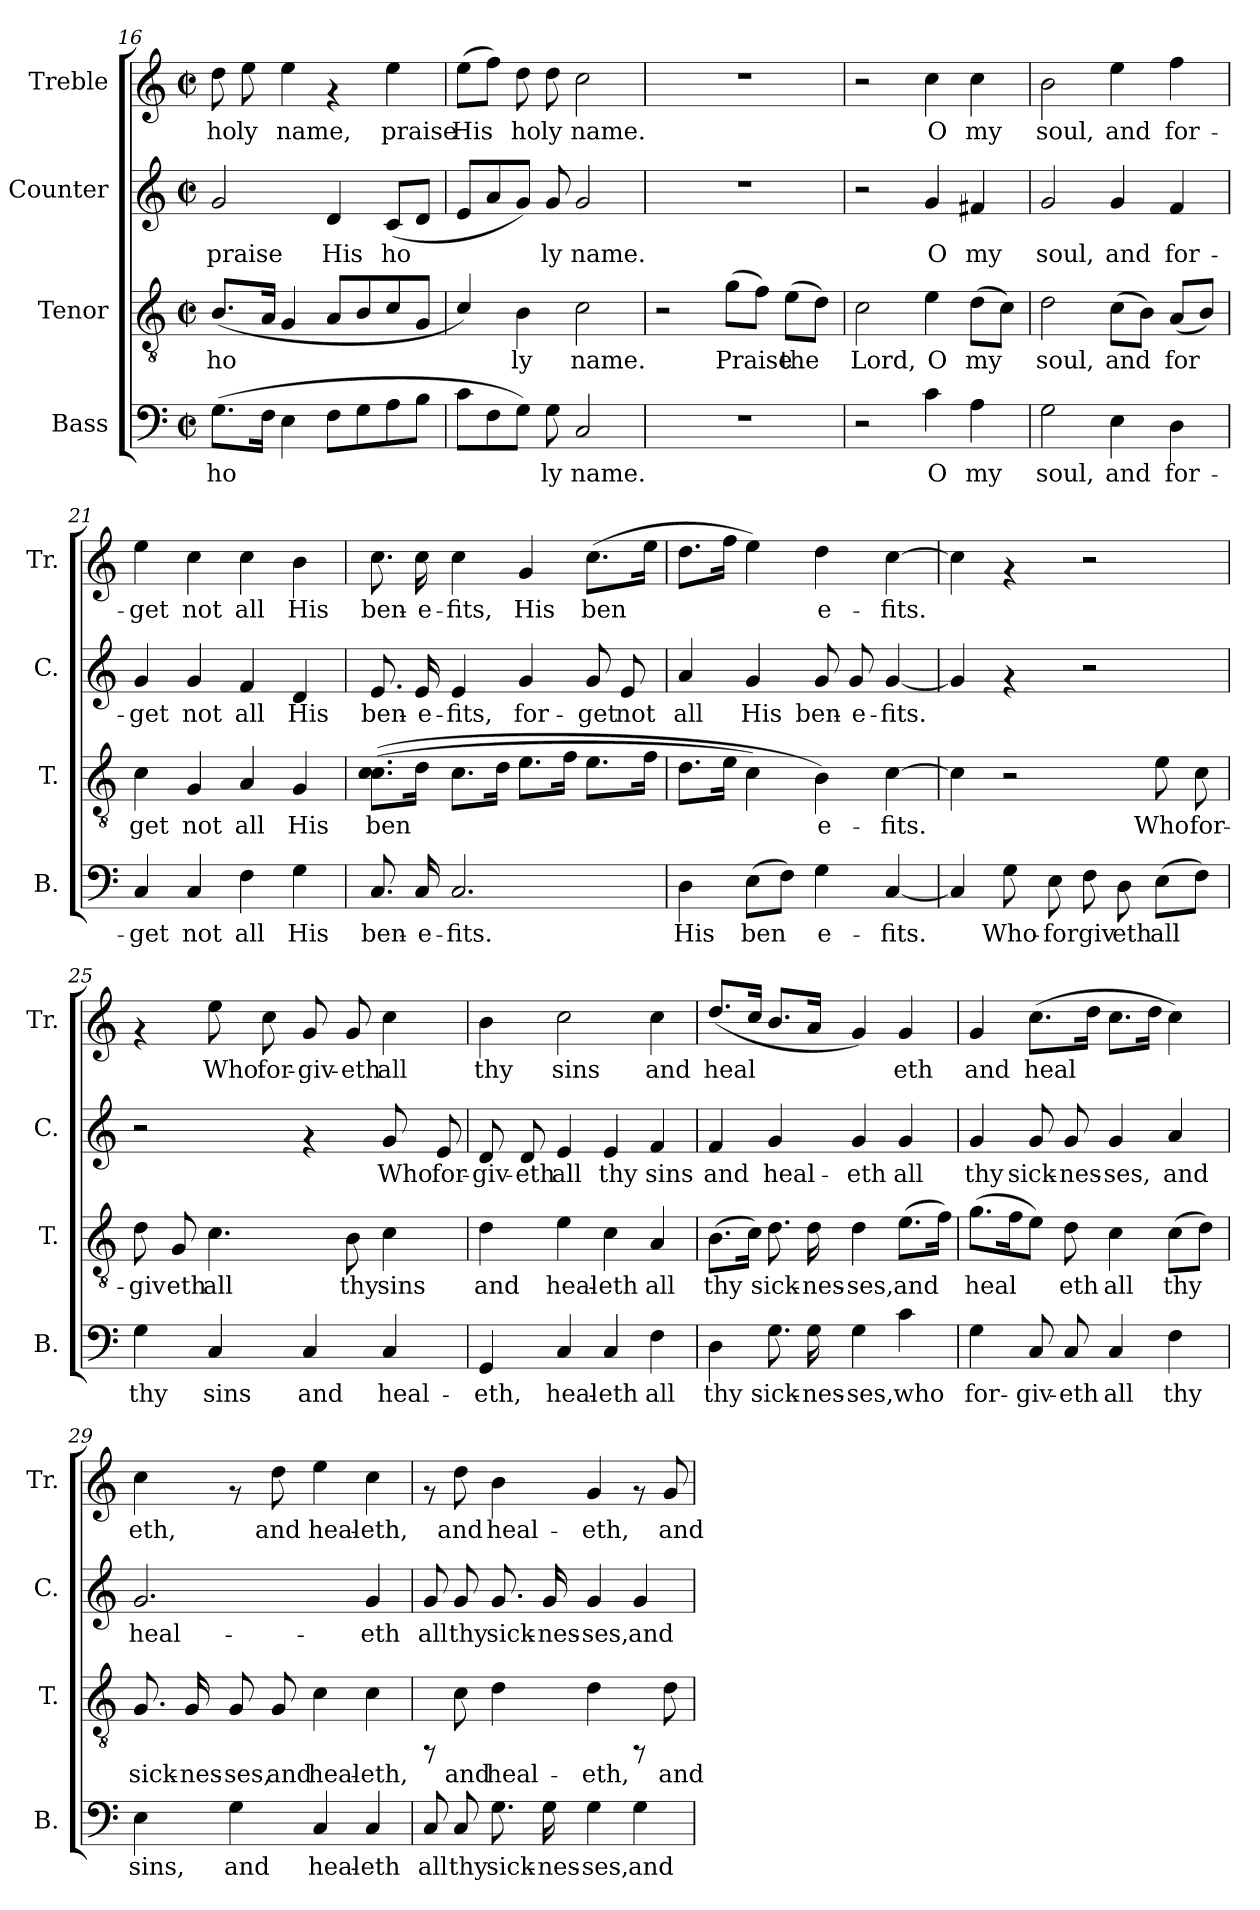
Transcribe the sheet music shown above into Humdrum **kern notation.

**kern	**text	**kern	**text	**kern	**text	**kern	**text
*part4	*part4	*part3	*part3	*part2	*part2	*part1	*part1
*staff4	*staff4	*staff3	*staff3	*staff2	*staff2	*staff1	*staff1
*I"Bass	*	*I"Tenor	*	*I"Counter	*	*I"Treble	*
*I'B.	*	*I'T.	*	*I'C.	*	*I'Tr.	*
!!LO:PB:g=z
*clefF4	*	*clefGv2	*	*clefG2	*	*clefG2	*
*k[]	*	*k[]	*	*k[]	*	*k[]	*
*C:	*	*C:	*	*C:	*	*C:	*
*M2/2	*	*M2/2	*	*M2/2	*	*M2/2	*
*met(c|)	*	*met(c|)	*	*met(c|)	*	*met(c|)	*
=16	=16	=16	=16	=16	=16	=16	=16
!	!LO:LY:b:cj	!	!LO:LY:b:cj	!	!LO:LY:b:cj	!	!LO:LY:b
(>8.G\L	ho-	(<8.B/L	ho-	2g/	praise	8dd\	ho
!	!	!	!	!	!	!	!LO:LY:b
.	.	.	.	.	.	8ee\	ly
!	!LO:LY:b:cj	!	!LO:LY:b:cj	!	!	!	!
16F\J	--	16A/J	--	.	.	.	.
!	!LO:LY:b:cj	!	!LO:LY:b:cj	!	!	!	!LO:LY:b
4E\	--	4G/	--	.	.	4ee\	name,
!	!LO:LY:b:cj	!	!LO:LY:b:cj	!	!LO:LY:b:cj	!	!
8F\L	--	8A/L	--	4d/	His	4rf	.
!	!LO:LY:b:cj	!	!LO:LY:b:cj	!	!	!	!
8G\	--	8B/	--	.	.	.	.
!	!LO:LY:b:cj	!	!LO:LY:b:cj	!	!LO:LY:b:cj	!	!LO:LY:b
8A\	--	8c/	--	(<8c/L	ho	4ee\	praise
!	!LO:LY:b:cj	!	!LO:LY:b:cj	!	!LO:LY:b:cj	!	!
8B\J	--	8G/J	--	8d/J	.	.	.
=17	=17	=17	=17	=17	=17	=17	=17
!	!LO:LY:b:cj	!	!LO:LY:b:cj	!	!LO:LY:b:cj	!	!LO:LY:b
8c\L	--	4c/)	--	8e/L	.	(>8ee\L	His-
!	!LO:LY:b:cj	!	!	!	!LO:LY:b:cj	!	!LO:LY:b
8F\	--	.	.	8a/	.	8ff\J)	--
!	!LO:LY:b:cj	!	!LO:LY:b:cj	!	!LO:LY:b:cj	!	!LO:LY:b
8G\J)	--	4B\	-ly	8g/J)	.	8dd\	-ho
!	!LO:LY:b:cj	!	!	!	!LO:LY:b:cj	!	!LO:LY:b
8G\	-ly	.	.	8g/	ly	8dd\	ly
!	!LO:LY:b:cj	!	!LO:LY:b:cj	!	!LO:LY:b:cj	!	!LO:LY:b
2C/	name.	2c\	name.	2g/	name.	2cc\	name.
=18	=18	=18	=18	=18	=18	=18	=18
1r	.	2r	.	1r	.	1r	.
!	!	!	!LO:LY:b:cj	!	!	!	!
.	.	(>8g\L	Praise	.	.	.	.
!	!	!	!LO:LY:b:cj	!	!	!	!
.	.	8f\J)	.	.	.	.	.
!	!	!	!LO:LY:b:cj	!	!	!	!
.	.	(>8e\L	the	.	.	.	.
!	!	!	!LO:LY:b:cj	!	!	!	!
.	.	8d\J)	.	.	.	.	.
=19	=19	=19	=19	=19	=19	=19	=19
!	!	!	!LO:LY:b:cj	!	!	!	!
2r	.	2c\	Lord,	2r	.	2r	.
!	!LO:LY:b:cj	!	!LO:LY:b:cj	!	!LO:LY:b:cj	!	!LO:LY:b
4c\	O	4e\	O	4g/	O	4cc\	O
!	!LO:LY:b:cj	!	!LO:LY:b:cj	!	!LO:LY:b:cj	!	!LO:LY:b
4A\	my	(>8d\L	my	4f#X/	my	4cc\	my
!	!	!	!LO:LY:b:cj	!	!	!	!
.	.	8c\J)	.	.	.	.	.
=20	=20	=20	=20	=20	=20	=20	=20
!	!LO:LY:b:cj	!	!LO:LY:b:cj	!	!LO:LY:b:cj	!	!LO:LY:b
2G\	soul,	2d\	soul,	2g/	soul,	2b\	soul,
!	!LO:LY:b:cj	!	!LO:LY:b:cj	!	!LO:LY:b:cj	!	!LO:LY:b
4E\	and	(>8c\L	and	4g/	and	4ee\	and
!	!	!	!LO:LY:b:cj	!	!	!	!
.	.	8B\J)	.	.	.	.	.
!	!LO:LY:b:cj	!	!LO:LY:b:cj	!	!LO:LY:b:cj	!	!LO:LY:b
4D\	for-	(<8A/L	for-	4f/	for-	4ff\	for-
!	!	!	!LO:LY:b:cj	!	!	!	!
.	.	8B/J)	--	.	.	.	.
=21	=21	=21	=21	=21	=21	=21	=21
!	!LO:LY:b:cj	!	!LO:LY:b:cj	!	!LO:LY:b:cj	!	!LO:LY:b
4C/	-get	4c\	-get	4g/	-get	4ee\	-get
!	!LO:LY:b:cj	!	!LO:LY:b:cj	!	!LO:LY:b:cj	!	!LO:LY:b
4C/	not	4G/	not	4g/	not	4cc\	not
!	!LO:LY:b:cj	!	!LO:LY:b:cj	!	!LO:LY:b:cj	!	!LO:LY:b
4F\	all	4A/	all	4f/	all	4cc\	all
!	!LO:LY:b:cj	!	!LO:LY:b:cj	!	!LO:LY:b:cj	!	!LO:LY:b
4G\	His	4G/	His	4d/	His	4b\	His
!!LO:LB:g=z
=22	=22	=22	=22	=22	=22	=22	=22
!	!LO:LY:b:cj	!	!LO:LY:b:cj	!	!LO:LY:b:cj	!	!LO:LY:b
8.C/	ben-	(>(>8.c\ 8.c\L	ben-	8.e/	ben-	8.cc\	ben-
!	!LO:LY:b:cj	!	!LO:LY:b:cj	!	!LO:LY:b:cj	!	!LO:LY:b
16C/	-e-	16d\J	--	16e/	-e-	16cc\	-e-
!	!LO:LY:b:cj	!	!LO:LY:b:cj	!	!LO:LY:b:cj	!	!LO:LY:b
2.C/	-fits.	8.c\L	--	4e/	-fits,	4cc\	-fits,
!	!	!	!LO:LY:b:cj	!	!	!	!
.	.	16d\J	--	.	.	.	.
!	!	!	!LO:LY:b:cj	!	!LO:LY:b:cj	!	!LO:LY:b
.	.	8.e\L	--	4g/	for-	4g/	His
!	!	!	!LO:LY:b:cj	!	!	!	!
.	.	16f\J	--	.	.	.	.
!	!	!	!LO:LY:b:cj	!	!LO:LY:b:cj	!	!LO:LY:b
.	.	8.e\L	--	8g/	-get	(>8.cc\L	ben-
!	!	!	!	!	!LO:LY:b:cj	!	!
.	.	.	.	8e/	not	.	.
!	!	!	!LO:LY:b:cj	!	!	!	!LO:LY:b
.	.	16f\J	--	.	.	16ee\J	--
=23	=23	=23	=23	=23	=23	=23	=23
!	!LO:LY:b:cj	!	!LO:LY:b:cj	!	!LO:LY:b:cj	!	!LO:LY:b
4D\	His	8.d\L	--	4a/	all	8.dd\L	--
!	!	!	!LO:LY:b:cj	!	!	!	!LO:LY:b
.	.	16e\J	--	.	.	16ff\J	--
!	!LO:LY:b:cj	!	!LO:LY:b:cj	!	!LO:LY:b:cj	!	!LO:LY:b
(>8E\L	ben-	4c\)	--	4g/	His	4ee\)	--
!	!LO:LY:b:cj	!	!	!	!	!	!
8F\J)	--	.	.	.	.	.	.
!	!LO:LY:b:cj	!	!LO:LY:b:cj	!	!LO:LY:b:cj	!	!LO:LY:b
4G\	-e-	4B\)	-e-	8g/	ben-	4dd\	-e-
!	!	!	!	!	!LO:LY:b:cj	!	!
.	.	.	.	8g/	-e-	.	.
!	!LO:LY:b:cj	!	!LO:LY:b:cj	!	!LO:LY:b:cj	!	!LO:LY:b
[<4C/	-fits.	[>4c\	-fits.	[<4g/	-fits.	[>4cc\	-fits.
=24	=24	=24	=24	=24	=24	=24	=24
!	!LO:LY:b:cj	!	!LO:LY:b:cj	!	!LO:LY:b:cj	!	!LO:LY:b
4C/]	.	4c\]	.	4g/]	.	4cc\]	.
!	!LO:LY:b:cj	!	!	!	!	!	!
8G\	Who-	2r	.	4rf	.	4rf	.
!	!LO:LY:b:cj	!	!	!	!	!	!
8E\	-forgiv	.	.	.	.	.	.
!	!LO:LY:b:cj	!	!	!	!	!	!
8F\	.	.	.	2r	.	2r	.
!	!LO:LY:b:cj	!	!	!	!	!	!
8D\	eth	.	.	.	.	.	.
!	!LO:LY:b:cj	!	!LO:LY:b:cj	!	!	!	!
(>8E\L	all	8e\	Who	.	.	.	.
!	!LO:LY:b:cj	!	!LO:LY:b:cj	!	!	!	!
8F\J)	.	8c\	for-	.	.	.	.
=25	=25	=25	=25	=25	=25	=25	=25
!	!LO:LY:b:cj	!	!LO:LY:b:cj	!	!	!	!
4G\	thy	8d\	-giv	2r	.	4rf	.
!	!	!	!LO:LY:b:cj	!	!	!	!
.	.	8G/	eth	.	.	.	.
!	!LO:LY:b:cj	!	!LO:LY:b:cj	!	!	!	!LO:LY:b
4C/	sins	4.c\	all	.	.	8ee\	Who
!	!	!	!	!	!	!	!LO:LY:b
.	.	.	.	.	.	8cc\	for-
!	!LO:LY:b:cj	!	!	!	!	!	!LO:LY:b
4C/	and	.	.	4rf	.	8g/	-giv-
!	!	!	!LO:LY:b:cj	!	!	!	!LO:LY:b
.	.	8B\	thy	.	.	8g/	-eth
!	!LO:LY:b:cj	!	!LO:LY:b:cj	!	!LO:LY:b:cj	!	!LO:LY:b
4C/	heal-	4c\	sins	8g/	Who	4cc\	all
!	!	!	!	!	!LO:LY:b:cj	!	!
.	.	.	.	8e/	for-	.	.
!!LO:PB:g=z
=26	=26	=26	=26	=26	=26	=26	=26
!	!LO:LY:b:cj	!	!LO:LY:b:cj	!	!LO:LY:b:cj	!	!LO:LY:b
4GG/	-eth,	4d\	and	8d/	-giv-	4b\	thy
!	!	!	!	!	!LO:LY:b:cj	!	!
.	.	.	.	8d/	-eth	.	.
!	!LO:LY:b:cj	!	!LO:LY:b:cj	!	!LO:LY:b:cj	!	!LO:LY:b
4C/	heal-	4e\	heal-	4e/	all	2cc\	sins
!	!LO:LY:b:cj	!	!LO:LY:b:cj	!	!LO:LY:b:cj	!	!
4C/	-eth	4c\	-eth	4e/	thy	.	.
!	!LO:LY:b:cj	!	!LO:LY:b:cj	!	!LO:LY:b:cj	!	!LO:LY:b
4F\	all	4A/	all	4f/	sins	4cc\	and
=27	=27	=27	=27	=27	=27	=27	=27
!	!LO:LY:b:cj	!	!LO:LY:b:cj	!	!LO:LY:b:cj	!	!LO:LY:b
4D\	thy	(>8.B\L	thy	4f/	and	(<8.dd/L	heal-
!	!	!	!LO:LY:b:cj	!	!	!	!LO:LY:b
.	.	16c\J)	.	.	.	16cc/J	--
!	!LO:LY:b:cj	!	!LO:LY:b:cj	!	!LO:LY:b:cj	!	!LO:LY:b
8.G\	sick-	8.d\	sick-	4g/	heal-	8.b/L	--
!	!LO:LY:b:cj	!	!LO:LY:b:cj	!	!	!	!LO:LY:b
16G\	-nes-	16d\	-nes-	.	.	16a/J	--
!	!LO:LY:b:cj	!	!LO:LY:b:cj	!	!LO:LY:b:cj	!	!LO:LY:b
4G\	-ses,	4d\	-ses,	4g/	-eth	4g/)	--
!	!LO:LY:b:cj	!	!LO:LY:b:cj	!	!LO:LY:b:cj	!	!LO:LY:b
4c\	who	(>8.e\L	and	4g/	all	4g/	-eth
!	!	!	!LO:LY:b:cj	!	!	!	!
.	.	16f\J)	.	.	.	.	.
=28	=28	=28	=28	=28	=28	=28	=28
!	!LO:LY:b:cj	!	!LO:LY:b:cj	!	!LO:LY:b:cj	!	!LO:LY:b
4G\	for-	(>8.g\L	heal-	4g/	thy	4g/	and
!	!	!	!LO:LY:b:cj	!	!	!	!
.	.	16f\	--	.	.	.	.
!	!LO:LY:b:cj	!	!LO:LY:b:cj	!	!LO:LY:b:cj	!	!LO:LY:b
8C/	-giv-	8e\J)	--	8g/	sick-	(>8.cc\L	heal-
!	!LO:LY:b:cj	!	!LO:LY:b:cj	!	!LO:LY:b:cj	!	!
8C/	-eth	8d\	-eth	8g/	-nes-	.	.
!	!	!	!	!	!	!	!LO:LY:b
.	.	.	.	.	.	16dd\J	--
!	!LO:LY:b:cj	!	!LO:LY:b:cj	!	!LO:LY:b:cj	!	!LO:LY:b
4C/	all	4c\	all	4g/	-ses,	8.cc\L	--
!	!	!	!	!	!	!	!LO:LY:b
.	.	.	.	.	.	16dd\J	--
!	!LO:LY:b:cj	!	!LO:LY:b:cj	!	!LO:LY:b:cj	!	!LO:LY:b
4F\	thy	(>8c\L	thy	4a/	and	4cc\)	--
!	!	!	!LO:LY:b:cj	!	!	!	!
.	.	8d\J)	.	.	.	.	.
!!LO:PB:g=z
=29	=29	=29	=29	=29	=29	=29	=29
!	!LO:LY:b:cj	!	!LO:LY:b:cj	!	!LO:LY:b:cj	!	!LO:LY:b
4E\	sins,	8.G/	sick-	2.g/	heal-	4cc\	-eth,
!	!	!	!LO:LY:b:cj	!	!	!	!
.	.	16G/	-nes-	.	.	.	.
!	!LO:LY:b:cj	!	!LO:LY:b:cj	!	!	!	!
4G\	and	8G/	-ses,	.	.	8rf	.
!	!	!	!LO:LY:b:cj	!	!	!	!LO:LY:b
.	.	8G/	and	.	.	8dd\	and
!	!LO:LY:b:cj	!	!LO:LY:b:cj	!	!	!	!LO:LY:b
4C/	heal-	4c\	heal-	.	.	4ee\	heal-
!	!LO:LY:b:cj	!	!LO:LY:b:cj	!	!LO:LY:b:cj	!	!LO:LY:b
4C/	-eth	4c\	-eth,	4g/	-eth	4cc\	-eth,
=30	=30	=30	=30	=30	=30	=30	=30
!	!LO:LY:b:cj	!	!	!	!LO:LY:b:cj	!	!
8C/	all	8rFF	.	8g/	all	8rf	.
!	!LO:LY:b:cj	!	!LO:LY:b:cj	!	!LO:LY:b:cj	!	!LO:LY:b
8C/	thy	8c\	and	8g/	thy	8dd\	and
!	!LO:LY:b:cj	!	!LO:LY:b:cj	!	!LO:LY:b:cj	!	!LO:LY:b
8.G\	sick-	4d\	heal-	8.g/	sick-	4b\	heal-
!	!LO:LY:b:cj	!	!	!	!LO:LY:b:cj	!	!
16G\	-nes-	.	.	16g/	-nes-	.	.
!	!LO:LY:b:cj	!	!LO:LY:b:cj	!	!LO:LY:b:cj	!	!LO:LY:b
4G\	-ses,	4d\	-eth,	4g/	-ses,	4g/	-eth,
!	!LO:LY:b:cj	!	!	!	!LO:LY:b:cj	!	!
4G\	and	8rFF	.	4g/	and	8rf	.
!	!	!	!LO:LY:b:cj	!	!	!	!LO:LY:b
.	.	8d\	and	.	.	8g/	and
=	=	=	=	=	=	=	=
*-	*-	*-	*-	*-	*-	*-	*-
